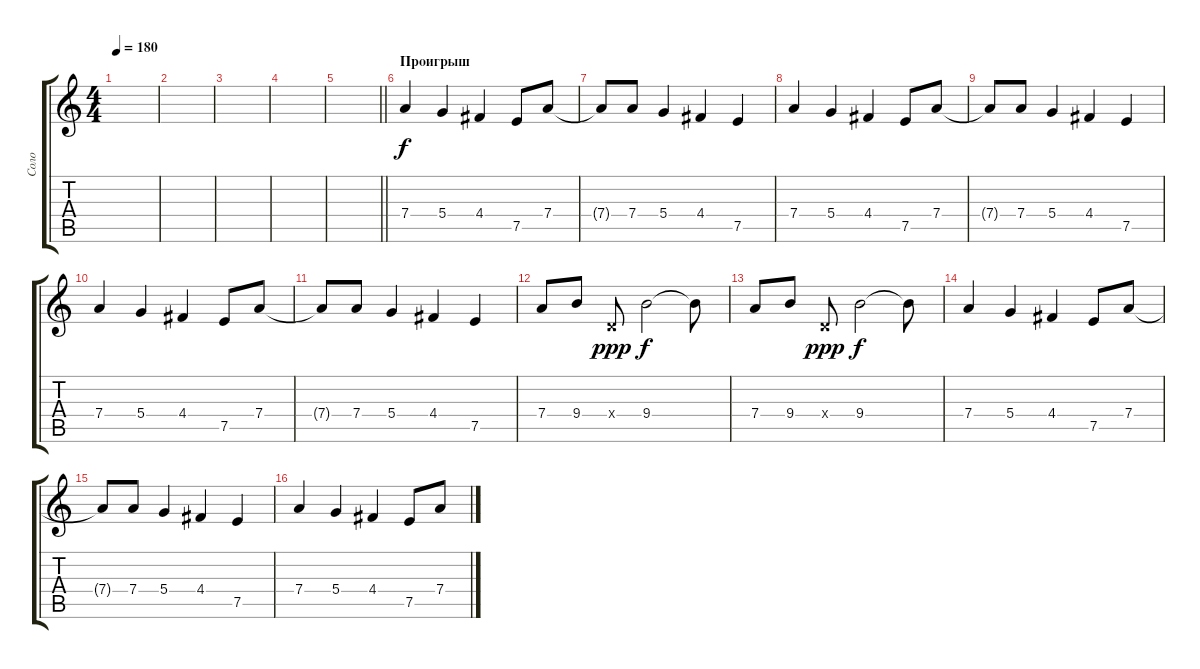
\track ("Соло" "Соло") {instrument overdrivenguitar}
\staff {score tabs}
\tuning (E4 B3 G3 D3 A2 E2) {hide}
\ts (4 4)
\tempo 180
\clef g2
\ks c
|
|
|
|
\barLineRight lightlight
|
\section ("" "Проигрыш")
7.4.4 5.4.4 4.4.4 7.5.8 7.4.8 |
7.4{t}.8 7.4.8 5.4.4 4.4.4 7.5.4 |
7.4.4 5.4.4 4.4.4 7.5.8 7.4.8 |
7.4{t}.8 7.4.8 5.4.4 4.4.4 7.5.4 |
7.4.4 5.4.4 4.4.4 7.5.8 7.4.8 |
7.4{t}.8 7.4.8 5.4.4 4.4.4 7.5.4 |
7.4.8 9.4.8 0.4{x}.8{dy ppp} 9.4.2{dy f} 9.4{t}.8 |
7.4.8 9.4.8 0.4{x}.8{dy ppp} 9.4.2{dy f} 9.4{t}.8 |
7.4.4 5.4.4 4.4.4 7.5.8 7.4.8 |
7.4{t}.8 7.4.8 5.4.4 4.4.4 7.5.4 |
7.4.4 5.4.4 4.4.4 7.5.8 7.4.8
